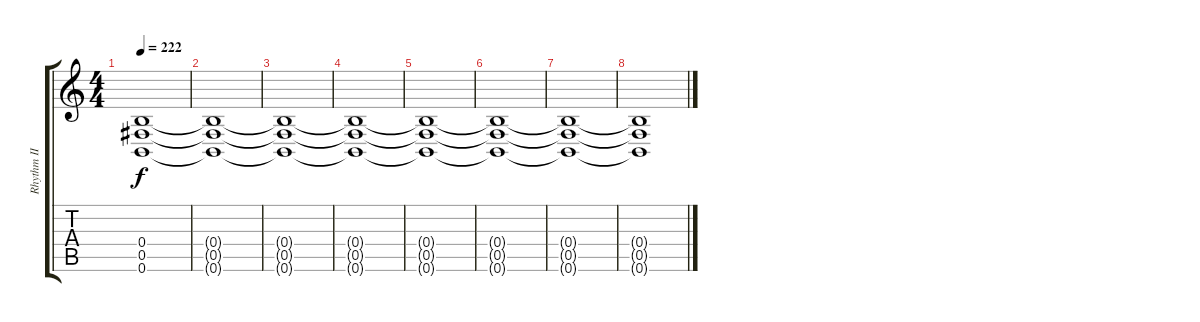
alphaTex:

\track ("Rhythm II" "Rhythm II") {instrument distortionguitar}
\staff {score tabs}
\tuning (Db4 Ab3 E3 B2 Gb2 B1) {hide}
\ts (4 4)
\tempo 222
\clef g2
\ks c
(0.4{t} 0.5{t} 0.6{t}).1{dy f} |
(0.4{t} 0.5{t} 0.6{t}).1 |
(0.4{t} 0.5{t} 0.6{t}).1 |
(0.4{t} 0.5{t} 0.6{t}).1 |
(0.4{t} 0.5{t} 0.6{t}).1 |
(0.4{t} 0.5{t} 0.6{t}).1 |
(0.4{t} 0.5{t} 0.6{t}).1 |
(0.4{t} 0.5{t} 0.6{t}).1
